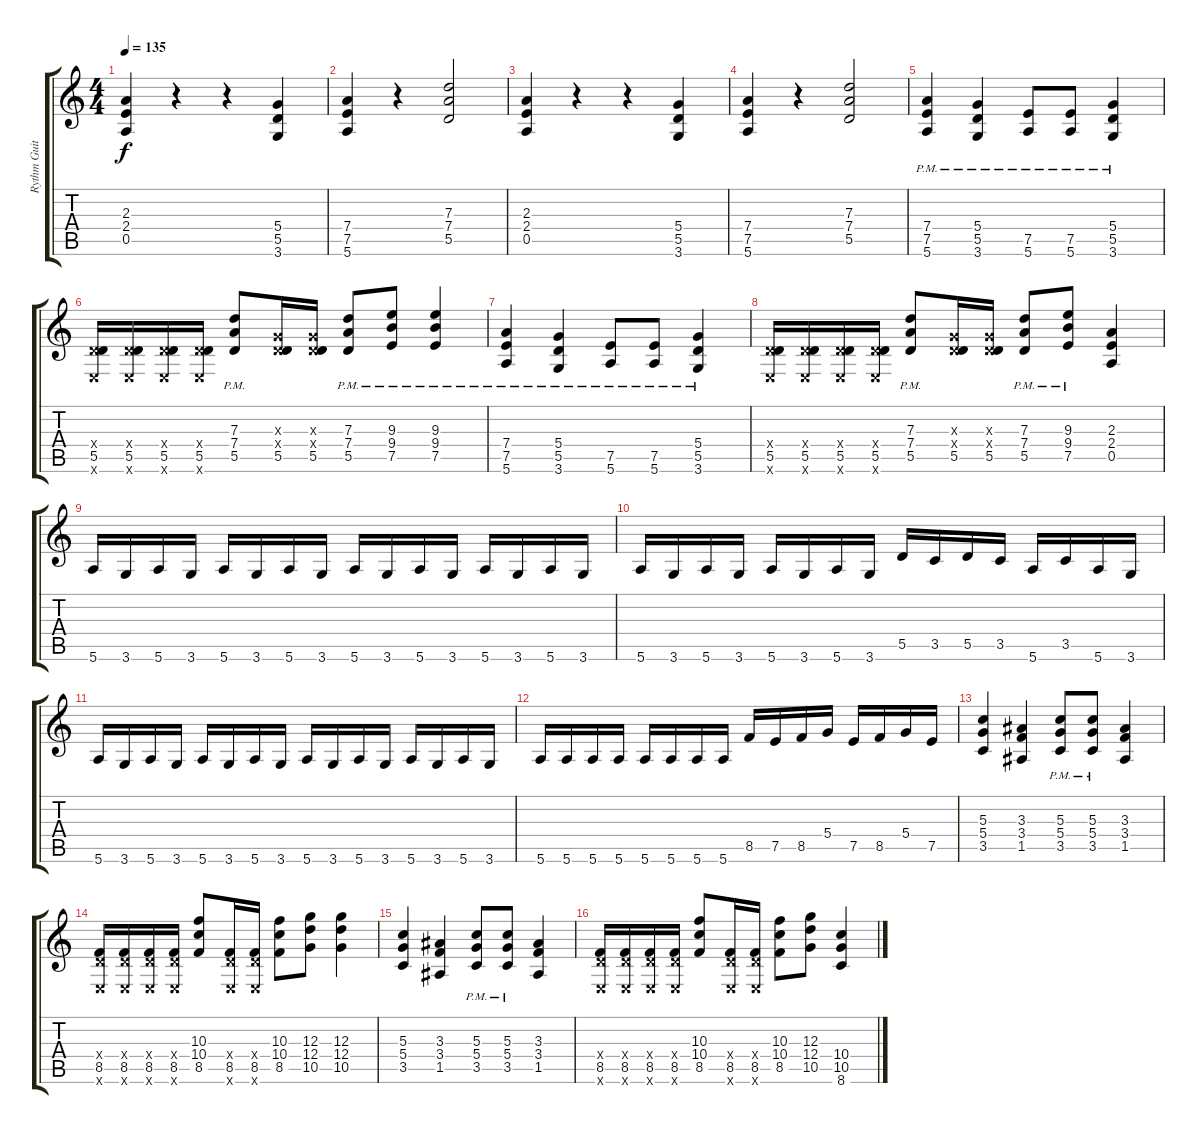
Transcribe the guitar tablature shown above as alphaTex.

\track ("Rythm Guitar" "Rythm Guit") {instrument distortionguitar}
\staff {score tabs}
\tuning (E4 B3 G3 D3 A2 E2) {hide}
\ts (4 4)
\tempo 135
\clef g2
\ks c
(2.3 2.4 0.5).4{dy f} r.4 r.4 (5.4 5.5 3.6).4 |
(7.4 7.5 5.6).4 r.4 (7.3 7.4 5.5).2 |
(2.3 2.4 0.5).4 r.4 r.4 (5.4 5.5 3.6).4 |
(7.4 7.5 5.6).4 r.4 (7.3 7.4 5.5).2 |
(7.4{pm} 7.5{pm} 5.6{pm}).4 (5.4{pm} 5.5{pm} 3.6{pm}).4 (7.5{pm} 5.6{pm}).8 (7.5{pm} 5.6).8 (5.4{pm} 5.5{pm} 3.6{pm}).4 |
(0.4{x} 5.5 0.6{x}).16 (0.4{x} 5.5 0.6{x}).16 (0.4{x} 5.5 0.6{x}).16 (0.4{x} 5.5 0.6{x}).16 (7.3{pm} 7.4{pm} 5.5{pm}).8 (0.3{x} 0.4{x} 5.5).16 (0.3{x} 0.4{x} 5.5).16 (7.3{pm} 7.4{pm} 5.5{pm}).8 (9.3{pm} 9.4{pm} 7.5{pm}).8 (9.3{pm} 9.4{pm} 7.5{pm}).4 |
(7.4{pm} 7.5{pm} 5.6{pm}).4 (5.4{pm} 5.5{pm} 3.6{pm}).4 (7.5{pm} 5.6{pm}).8 (7.5{pm} 5.6).8 (5.4{pm} 5.5{pm} 3.6{pm}).4 |
(0.4{x} 5.5 0.6{x}).16 (0.4{x} 5.5 0.6{x}).16 (0.4{x} 5.5 0.6{x}).16 (0.4{x} 5.5 0.6{x}).16 (7.3{pm} 7.4{pm} 5.5{pm}).8 (0.3{x} 0.4{x} 5.5).16 (0.3{x} 0.4{x} 5.5).16 (7.3{pm} 7.4{pm} 5.5{pm}).8 (9.3{pm} 9.4{pm} 7.5{pm}).8 (2.3 2.4 0.5).4 |
5.6.16 3.6.16 5.6.16 3.6.16 5.6.16 3.6.16 5.6.16 3.6.16 5.6.16 3.6.16 5.6.16 3.6.16 5.6.16 3.6.16 5.6.16 3.6.16 |
5.6.16 3.6.16 5.6.16 3.6.16 5.6.16 3.6.16 5.6.16 3.6.16 5.5.16 3.5.16 5.5.16 3.5.16 5.6.16 3.5.16 5.6.16 3.6.16 |
5.6.16 3.6.16 5.6.16 3.6.16 5.6.16 3.6.16 5.6.16 3.6.16 5.6.16 3.6.16 5.6.16 3.6.16 5.6.16 3.6.16 5.6.16 3.6.16 |
5.6.16 5.6.16 5.6.16 5.6.16 5.6.16 5.6.16 5.6.16 5.6.16 8.5.16 7.5.16 8.5.16 5.4.16 7.5.16 8.5.16 5.4.16 7.5.16 |
(5.3 5.4 3.5).4 (3.3 3.4 1.5).4 (5.3{pm} 5.4{pm} 3.5{pm}).8 (5.3{pm} 5.4{pm} 3.5{pm}).8 (3.3 3.4 1.5).4 |
(0.4{x} 8.5 0.6{x}).16 (0.4{x} 8.5 0.6{x}).16 (0.4{x} 8.5 0.6{x}).16 (0.4{x} 8.5 0.6{x}).16 (10.3 10.4 8.5).8 (0.4{x} 8.5 0.6{x}).16 (0.4{x} 8.5 0.6{x}).16 (10.3 10.4 8.5).8 (12.3 12.4 10.5).8 (12.3 12.4 10.5).4 |
(5.3 5.4 3.5).4 (3.3 3.4 1.5).4 (5.3{pm} 5.4{pm} 3.5{pm}).8 (5.3{pm} 5.4{pm} 3.5{pm}).8 (3.3 3.4 1.5).4 |
(0.4{x} 8.5 0.6{x}).16 (0.4{x} 8.5 0.6{x}).16 (0.4{x} 8.5 0.6{x}).16 (0.4{x} 8.5 0.6{x}).16 (10.3 10.4 8.5).8 (0.4{x} 8.5 0.6{x}).16 (0.4{x} 8.5 0.6{x}).16 (10.3 10.4 8.5).8 (12.3 12.4 10.5).8 (10.4 10.5 8.6).4
